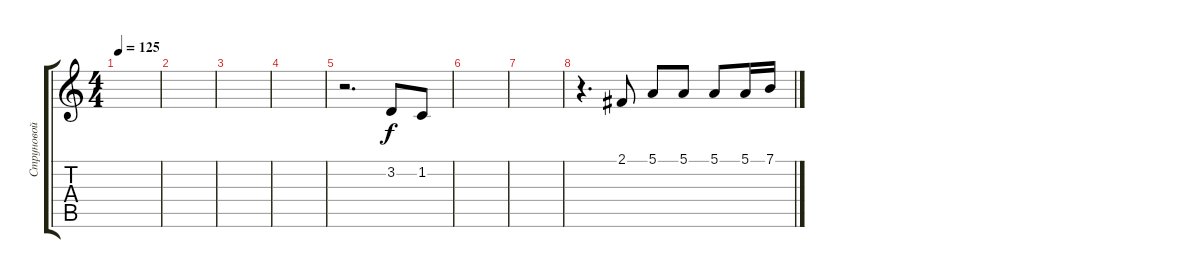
\track ("Струновой оркестр" "Струновой ") {instrument orchestrahit}
\staff {score tabs}
\tuning (E4 B3 G3 D3 A2 E2) {hide}
\ts (4 4)
\tempo 125
\clef g2
\ks c
|
|
|
|
r.2{d} 3.2.8 1.2.8 |
|
|
r.4{d} 2.1.8 5.1.8 5.1.8 5.1.8 5.1.16 7.1.16
